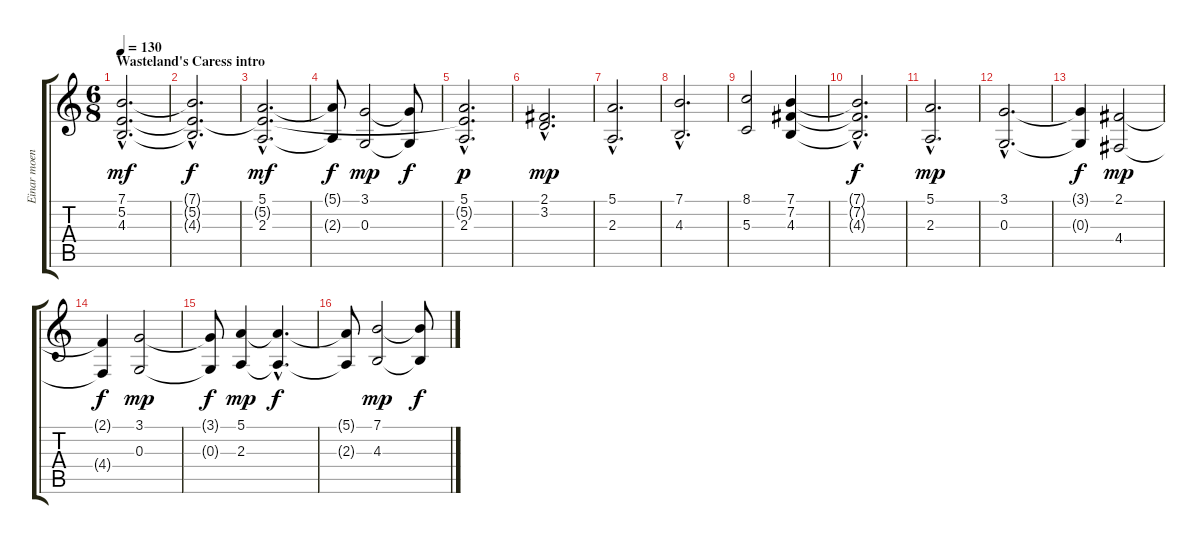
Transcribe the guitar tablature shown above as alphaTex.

\track ("Einar moen" "Einar moen") {instrument choiraahs}
\staff {score tabs}
\tuning (E4 B3 G3 D3 A2 E2) {hide}
\ts (6 8)
\section ("" "Wasteland's Caress intro")
\tempo 130
\tempo 120
\tempo 130
\clef g2
\ks c
(7.1{hac} 5.2{hac} 4.3{hac}).2{d dy mf instrument choiraahs} |
(7.1{hac t} 5.2{hac t} 4.3{hac t}).2{d dy f} |
(5.1{hac} 5.2{hac t} 2.3{hac}).2{d dy mf} |
(5.1{t} 2.3{t}).8{dy f} (3.1 0.3).2{dy mp} (3.1{t} 0.3{t}).8{dy f} |
(5.1{hac} 5.2{hac t} 2.3{hac}).2{d dy p} |
(2.1{hac} 3.2{hac}).2{d dy mp} |
(5.1{hac} 2.3{hac}).2{d} |
(7.1{hac} 4.3{hac}).2{d} |
(8.1 5.3).2 (7.1 7.2 4.3).4 |
(7.1{hac t} 7.2{hac t} 4.3{hac t}).2{d dy f} |
(5.1{hac} 2.3{hac}).2{d dy mp} |
(3.1{hac} 0.3{hac}).2{d} |
(3.1{t} 0.3{t}).4{dy f} (2.1 4.4).2{dy mp} |
(2.1{t} 4.4{t}).4{dy f} (3.1 0.3).2{dy mp} |
(3.1{t} 0.3{t}).8{dy f} (5.1 2.3).4{dy mp} (5.1{hac t} 2.3{hac t}).4{d dy f} |
(5.1{t} 2.3{t}).8 (7.1 4.3).2{dy mp} (7.1{t} 4.3{t}).8{dy f}
